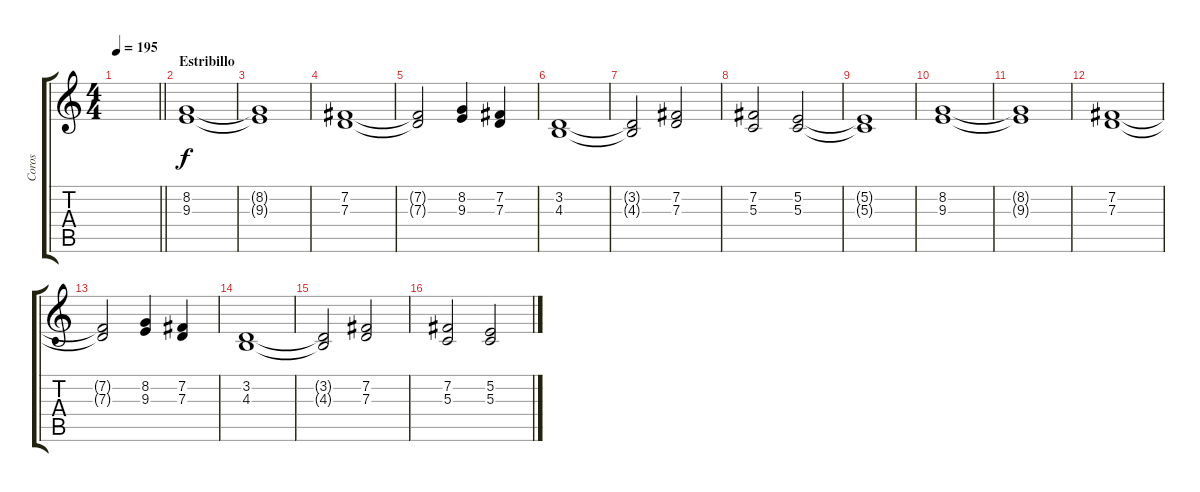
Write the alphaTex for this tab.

\track ("Coros" "Coros") {instrument choiraahs}
\staff {score tabs}
\tuning (E4 B3 G3 D3 A2 E2) {hide}
\ts (4 4)
\tempo 195
\clef g2
\barLineRight lightlight
\ks c
|
\section ("" "Estribillo")
(8.2 9.3).1 |
(8.2{t} 9.3{t}).1 |
(7.2 7.3).1 |
(7.2{t} 7.3{t}).2 (8.2 9.3).4 (7.2 7.3).4 |
(3.2 4.3).1 |
(3.2{t} 4.3{t}).2 (7.2 7.3).2 |
(7.2 5.3).2 (5.2 5.3).2 |
(5.2{t} 5.3{t}).1 |
(8.2 9.3).1 |
(8.2{t} 9.3{t}).1 |
(7.2 7.3).1 |
(7.2{t} 7.3{t}).2 (8.2 9.3).4 (7.2 7.3).4 |
(3.2 4.3).1 |
(3.2{t} 4.3{t}).2 (7.2 7.3).2 |
(7.2 5.3).2 (5.2 5.3).2
